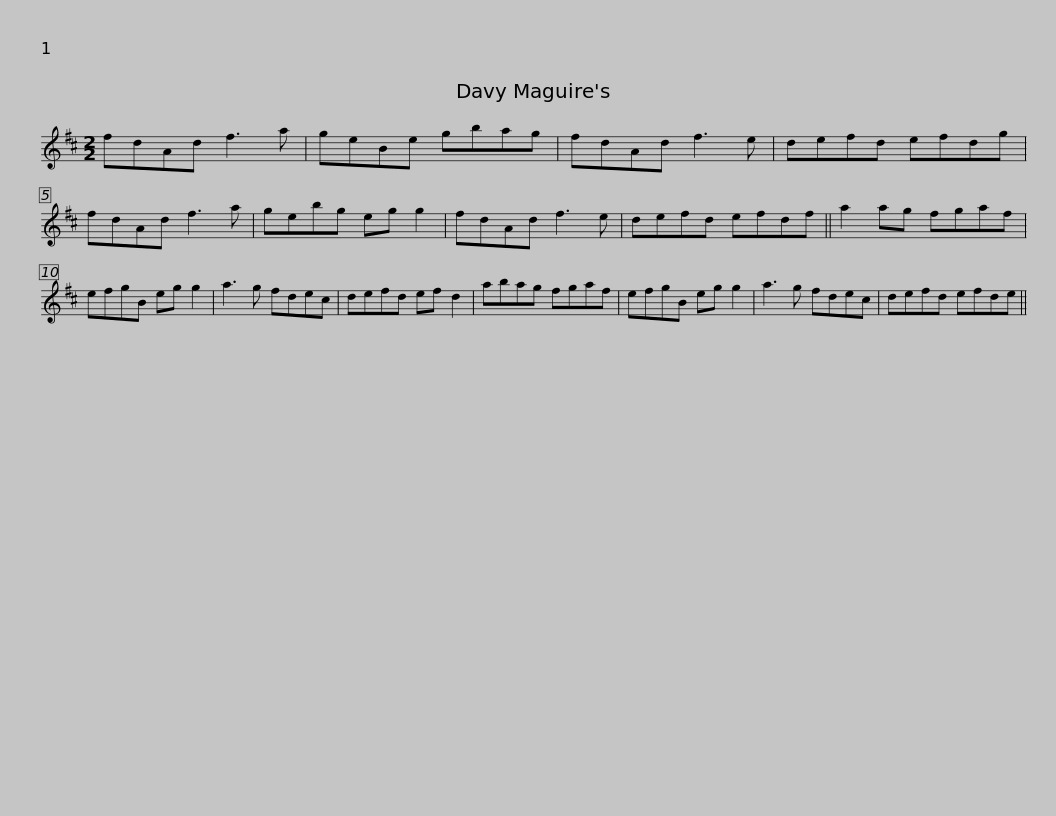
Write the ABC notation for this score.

X:1
L:1/8
M:2/2
I:linebreak $
K:D
V:1 treble
V:1
 fdAd f3 a | geBe gbag | fdAd f3 e | defd efdg | fdAd f3 a | %5
 gebg eg g2 |$ fdAd f3 e | defd efdf || a2 ag fgaf | efgB eg g2 | %10
 a3 g fdec | defd ef d2 |$ abag fgaf | efgB eg g2 | a3 g fdec | %15
 defd efde || %16
